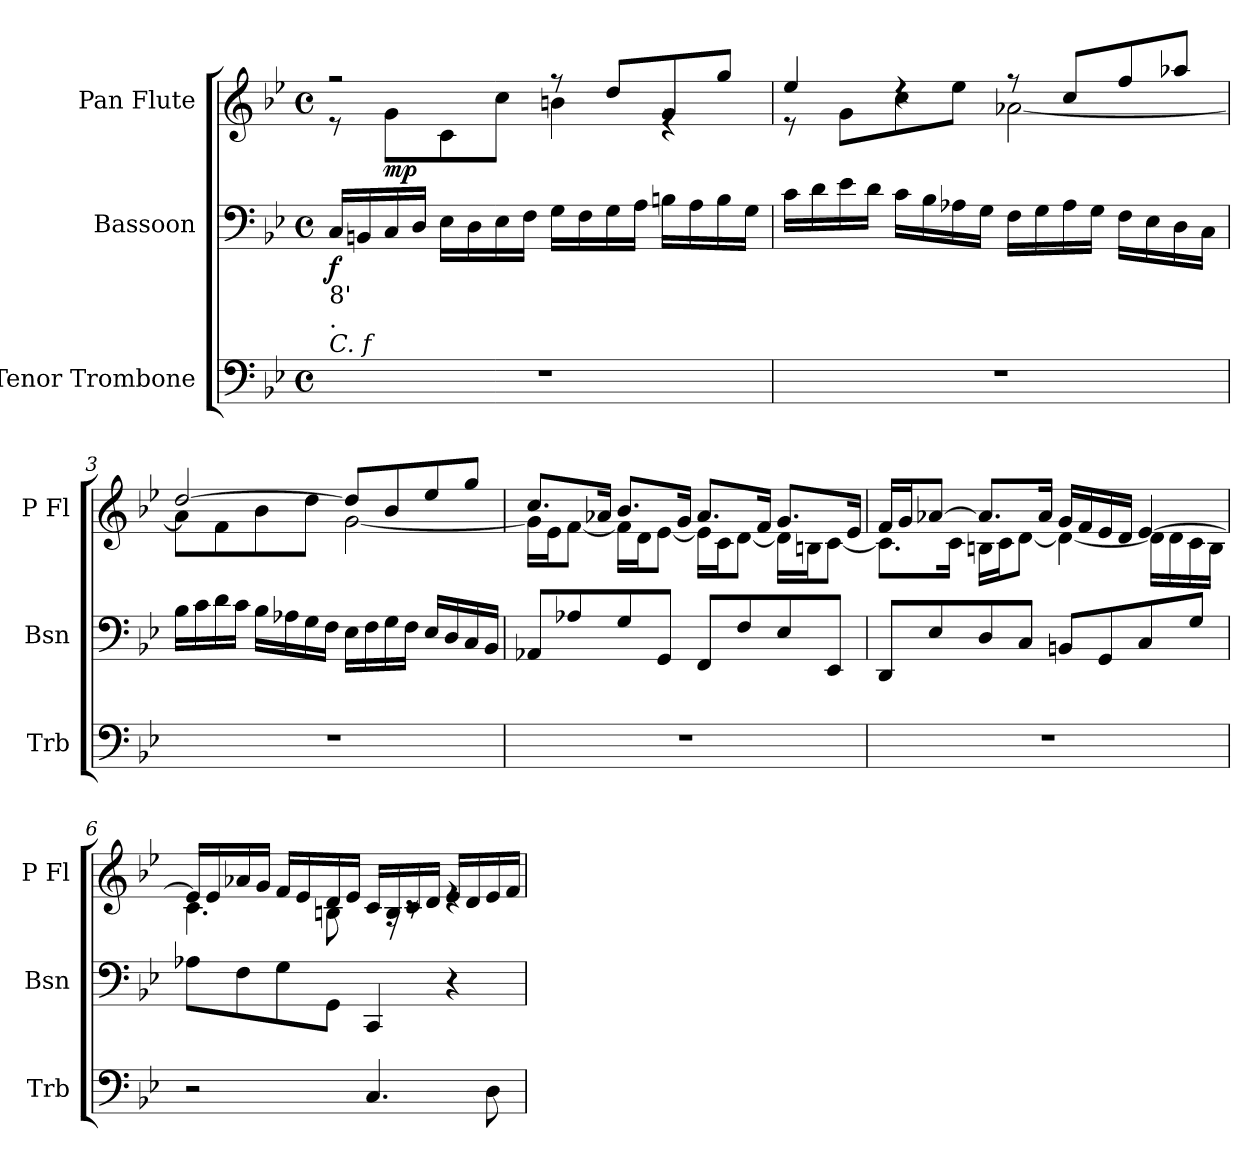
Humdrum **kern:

**kern	**kern	**dynam	**kern	**dynam
*part3	*part2	*part2	*part1	*part1
*staff3	*staff2	*staff2	*staff1	*staff1
*I"Tenor Trombone	*I"Bassoon	*	*I"Pan Flute	*
*I'Trb	*I'Bsn	*	*I'P Fl	*
*clefF4	*clefF4	*	*clefG2	*
*k[b-e-]	*k[b-e-]	*	*k[b-e-]	*
*M4/4	*M4/4	*	*M4/4	*
*met(c)	*met(c)	*	*met(c)	*
*MM80	*MM80	*	*MM80	*
=1	=1	=1	=1	=1
*	*	*	*^	*
!LO:TX:a:i:t=C. f	!	!	!	!	!
!LO:TX:a:t=.	!	!	!	!	!
!LO:TX:a:t=8'	!	!	!	!	!
!	!	!LO:DY:b	!	!	!
1r	16C/LL	f	2r	8r	.
.	16BBn/	.	.	.	.
!	!	!	!	!	!LO:DY:b
.	16C/	.	.	8g\L	mp
.	16D/JJ	.	.	.	.
.	16E-\LL	.	.	8c\	.
.	16D\	.	.	.	.
.	16E-\	.	.	8cc\J	.
.	16F\JJ	.	.	.	.
.	16G\LL	.	8r	4bn\	.
.	16F\	.	.	.	.
.	16G\	.	8dd/L	.	.
.	16A\JJ	.	.	.	.
.	16Bn\LL	.	8g/	4re	.
.	16A\	.	.	.	.
.	16B\	.	8gg/J	.	.
.	16G\JJ	.	.	.	.
=2	=2	=2	=2	=2	=2
1r	16c\LL	.	4ee-/	8r	.
.	16d\	.	.	.	.
.	16e-\	.	.	8g\L	.
.	16d\JJ	.	.	.	.
.	16c\LL	.	4rdd	8cc\	.
.	16B-\	.	.	.	.
.	16A-X\	.	.	8ee-\J	.
.	16G\JJ	.	.	.	.
.	16F\LL	.	8r	[2a-X\	.
.	16G\	.	.	.	.
.	16A-\	.	8cc/L	.	.
.	16G\JJ	.	.	.	.
.	16F\LL	.	8ff/	.	.
.	16E-\	.	.	.	.
.	16D\	.	8aa-X/J	.	.
.	16C\JJ	.	.	.	.
=3	=3	=3	=3	=3	=3
1r	16B-\LL	.	[2dd/	8a-\L]	.
.	16c\	.	.	.	.
.	16d\	.	.	8f\	.
.	16c\JJ	.	.	.	.
.	16B-\LL	.	.	8b-\	.
.	16A-X\	.	.	.	.
.	16G\	.	.	8dd\J	.
.	16F\JJ	.	.	.	.
.	16E-\LL	.	8dd/L]	[2g\	.
.	16F\	.	.	.	.
.	16G\	.	8b-/	.	.
.	16F\JJ	.	.	.	.
.	16E-/LL	.	8ee-/	.	.
.	16D/	.	.	.	.
.	16C/	.	8gg/J	.	.
.	16BB-/JJ	.	.	.	.
!!LO:LB:g=z	!!
=4	=4	=4	=4	=4	=4
1r	8AA-X/L	.	8.cc/L	16g\LL]	.
.	.	.	.	16e-\J	.
.	8A-X\	.	.	[8f\J	.
.	.	.	16a-X/Jk	.	.
.	8G\	.	8.b-/L	16f\LL]	.
.	.	.	.	16d\J	.
.	8GG/J	.	.	[8e-\J	.
.	.	.	16g/Jk	.	.
.	8FF/L	.	8.a-/L	16e-\LL]	.
.	.	.	.	16c\J	.
.	8F\	.	.	[8d\J	.
.	.	.	16f/Jk	.	.
.	8E-\	.	8.g/L	16d\LL]	.
.	.	.	.	16Bn\J	.
.	8EE-/J	.	.	[8c\J	.
.	.	.	16e-/Jk	.	.
=5	=5	=5	=5	=5	=5
1r	8DD/L	.	16f/LL	8.c\L]	.
.	.	.	16g/J	.	.
.	8E-/	.	[8a-X/J	.	.
.	.	.	.	16c\Jk	.
.	8D/	.	8.a-/L]	16Bn\LL	.
.	.	.	.	16c\J	.
.	8C/J	.	.	[8d\J	.
.	.	.	16a-/Jk	.	.
.	8BBn/L	.	16g/LL	4d\_	.
.	.	.	16f/	.	.
.	8GG/	.	16e-/	.	.
.	.	.	16d/JJ	.	.
.	8C/	.	[4e-/	16d\LL]	.
.	.	.	.	16d\	.
.	8G/J	.	.	16c\	.
.	.	.	.	16B\JJ	.
=6	=6	=6	=6	=6	=6
2r	8A-X\L	.	16e-/LL]	4.c\	.
.	.	.	16e-/	.	.
.	8F\	.	16a-X/	.	.
.	.	.	16g/JJ	.	.
.	8G\	.	16f/LL	.	.
.	.	.	16e-/	.	.
.	8GG/J	.	16d/	8Bn\	.
.	.	.	16e-/JJ	.	.
4.C/	4CC/	.	16c/LL	16c\yy	.
.	.	.	16B/	16rA	.
.	.	.	16c/	8rc	.
.	.	.	16d/JJ	.	.
.	4r	.	16e-/LL	4re	.
.	.	.	16d/	.	.
8D\	.	.	16e-/	.	.
.	.	.	16f/JJ	.	.
*	*	*	*v	*v	*
=	=	=	=	=
*-	*-	*-	*-	*-
